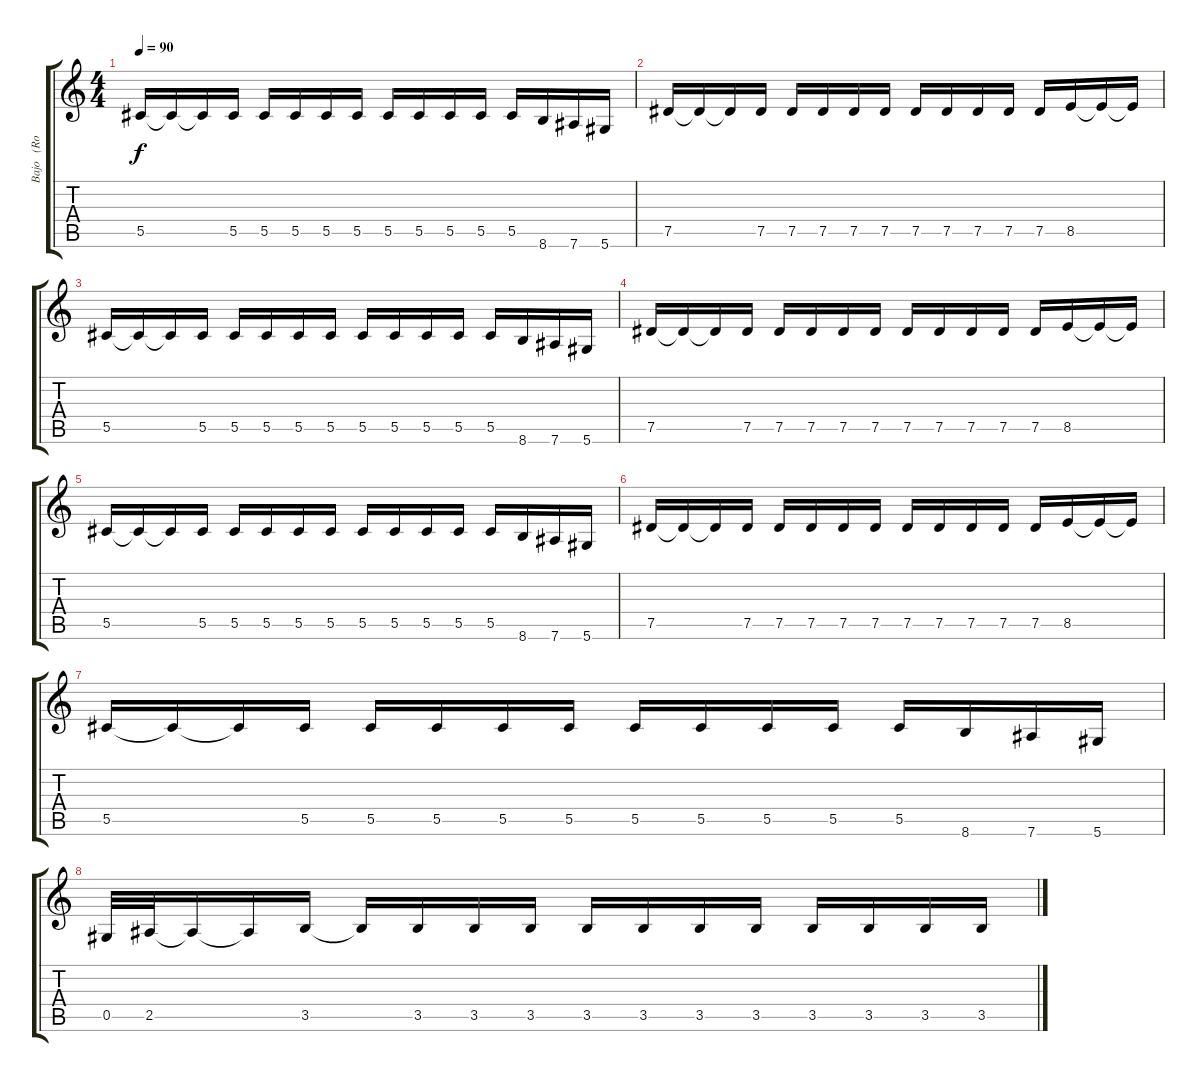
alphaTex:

\track ("Bajo   (Rodrigo)" "Bajo   (Ro") {instrument electricbasspick}
\staff {score tabs}
\tuning (Eb4 Bb3 Gb3 Db3 Ab2 Eb2) {hide}
\ts (4 4)
\tempo 90
\clef g2
\ks c
5.5.16{dy f} 5.5{t}.16 5.5{t}.16 5.5.16 5.5.16 5.5.16 5.5.16 5.5.16 5.5.16 5.5.16 5.5.16 5.5.16 5.5.16 8.6.16 7.6.16 5.6.16 |
7.5.16 7.5{t}.16 7.5{t}.16 7.5.16 7.5.16 7.5.16 7.5.16 7.5.16 7.5.16 7.5.16 7.5.16 7.5.16 7.5.16 8.5.16 8.5{t}.16 8.5{t}.16 |
5.5.16 5.5{t}.16 5.5{t}.16 5.5.16 5.5.16 5.5.16 5.5.16 5.5.16 5.5.16 5.5.16 5.5.16 5.5.16 5.5.16 8.6.16 7.6.16 5.6.16 |
7.5.16 7.5{t}.16 7.5{t}.16 7.5.16 7.5.16 7.5.16 7.5.16 7.5.16 7.5.16 7.5.16 7.5.16 7.5.16 7.5.16 8.5.16 8.5{t}.16 8.5{t}.16 |
5.5.16 5.5{t}.16 5.5{t}.16 5.5.16 5.5.16 5.5.16 5.5.16 5.5.16 5.5.16 5.5.16 5.5.16 5.5.16 5.5.16 8.6.16 7.6.16 5.6.16 |
7.5.16 7.5{t}.16 7.5{t}.16 7.5.16 7.5.16 7.5.16 7.5.16 7.5.16 7.5.16 7.5.16 7.5.16 7.5.16 7.5.16 8.5.16 8.5{t}.16 8.5{t}.16 |
5.5.16 5.5{t}.16 5.5{t}.16 5.5.16 5.5.16 5.5.16 5.5.16 5.5.16 5.5.16 5.5.16 5.5.16 5.5.16 5.5.16 8.6.16 7.6.16 5.6.16 |
0.5.32 2.5.32 2.5{t}.16 2.5{t}.16 3.5.16 3.5{t}.16 3.5.16 3.5.16 3.5.16 3.5.16 3.5.16 3.5.16 3.5.16 3.5.16 3.5.16 3.5.16 3.5.16
